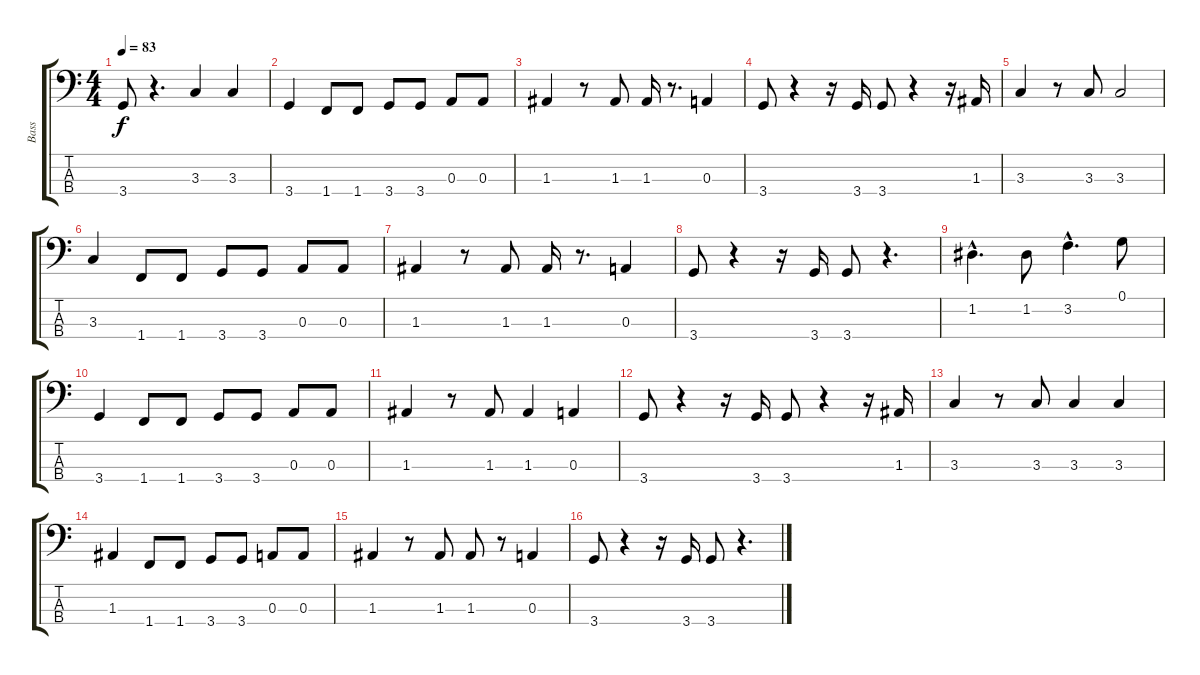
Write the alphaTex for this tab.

\track ("Bass" "Bass") {instrument electricbasspick}
\staff {score tabs}
\tuning (G2 D2 A1 E1) {hide}
\ts (4 4)
\tempo 83
\clef f4
\ks c
3.4.8{dy f} r.4{d} 3.3.4 3.3.4 |
3.4.4 1.4.8 1.4.8 3.4.8 3.4.8 0.3.8 0.3.8 |
1.3.4 r.8 1.3.8 1.3.16 r.8{d} 0.3.4 |
3.4.8 r.4 r.16 3.4.16 3.4.8 r.4 r.16 1.3.16 |
3.3.4 r.8 3.3.8 3.3.2 |
3.3.4 1.4.8 1.4.8 3.4.8 3.4.8 0.3.8 0.3.8 |
1.3.4 r.8 1.3.8 1.3.16 r.8{d} 0.3.4 |
3.4.8 r.4 r.16 3.4.16 3.4.8 r.4{d} |
1.2{hac}.4{d} 1.2.8 3.2{hac}.4{d} 0.1.8 |
3.4.4 1.4.8 1.4.8 3.4.8 3.4.8 0.3.8 0.3.8 |
1.3.4 r.8 1.3.8 1.3.4 0.3.4 |
3.4.8 r.4 r.16 3.4.16 3.4.8 r.4 r.16 1.3.16 |
3.3.4 r.8 3.3.8 3.3.4 3.3.4 |
1.3.4 1.4.8 1.4.8 3.4.8 3.4.8 0.3.8 0.3.8 |
1.3.4 r.8 1.3.8 1.3.8 r.8 0.3.4 |
3.4.8 r.4 r.16 3.4.16 3.4.8 r.4{d}
